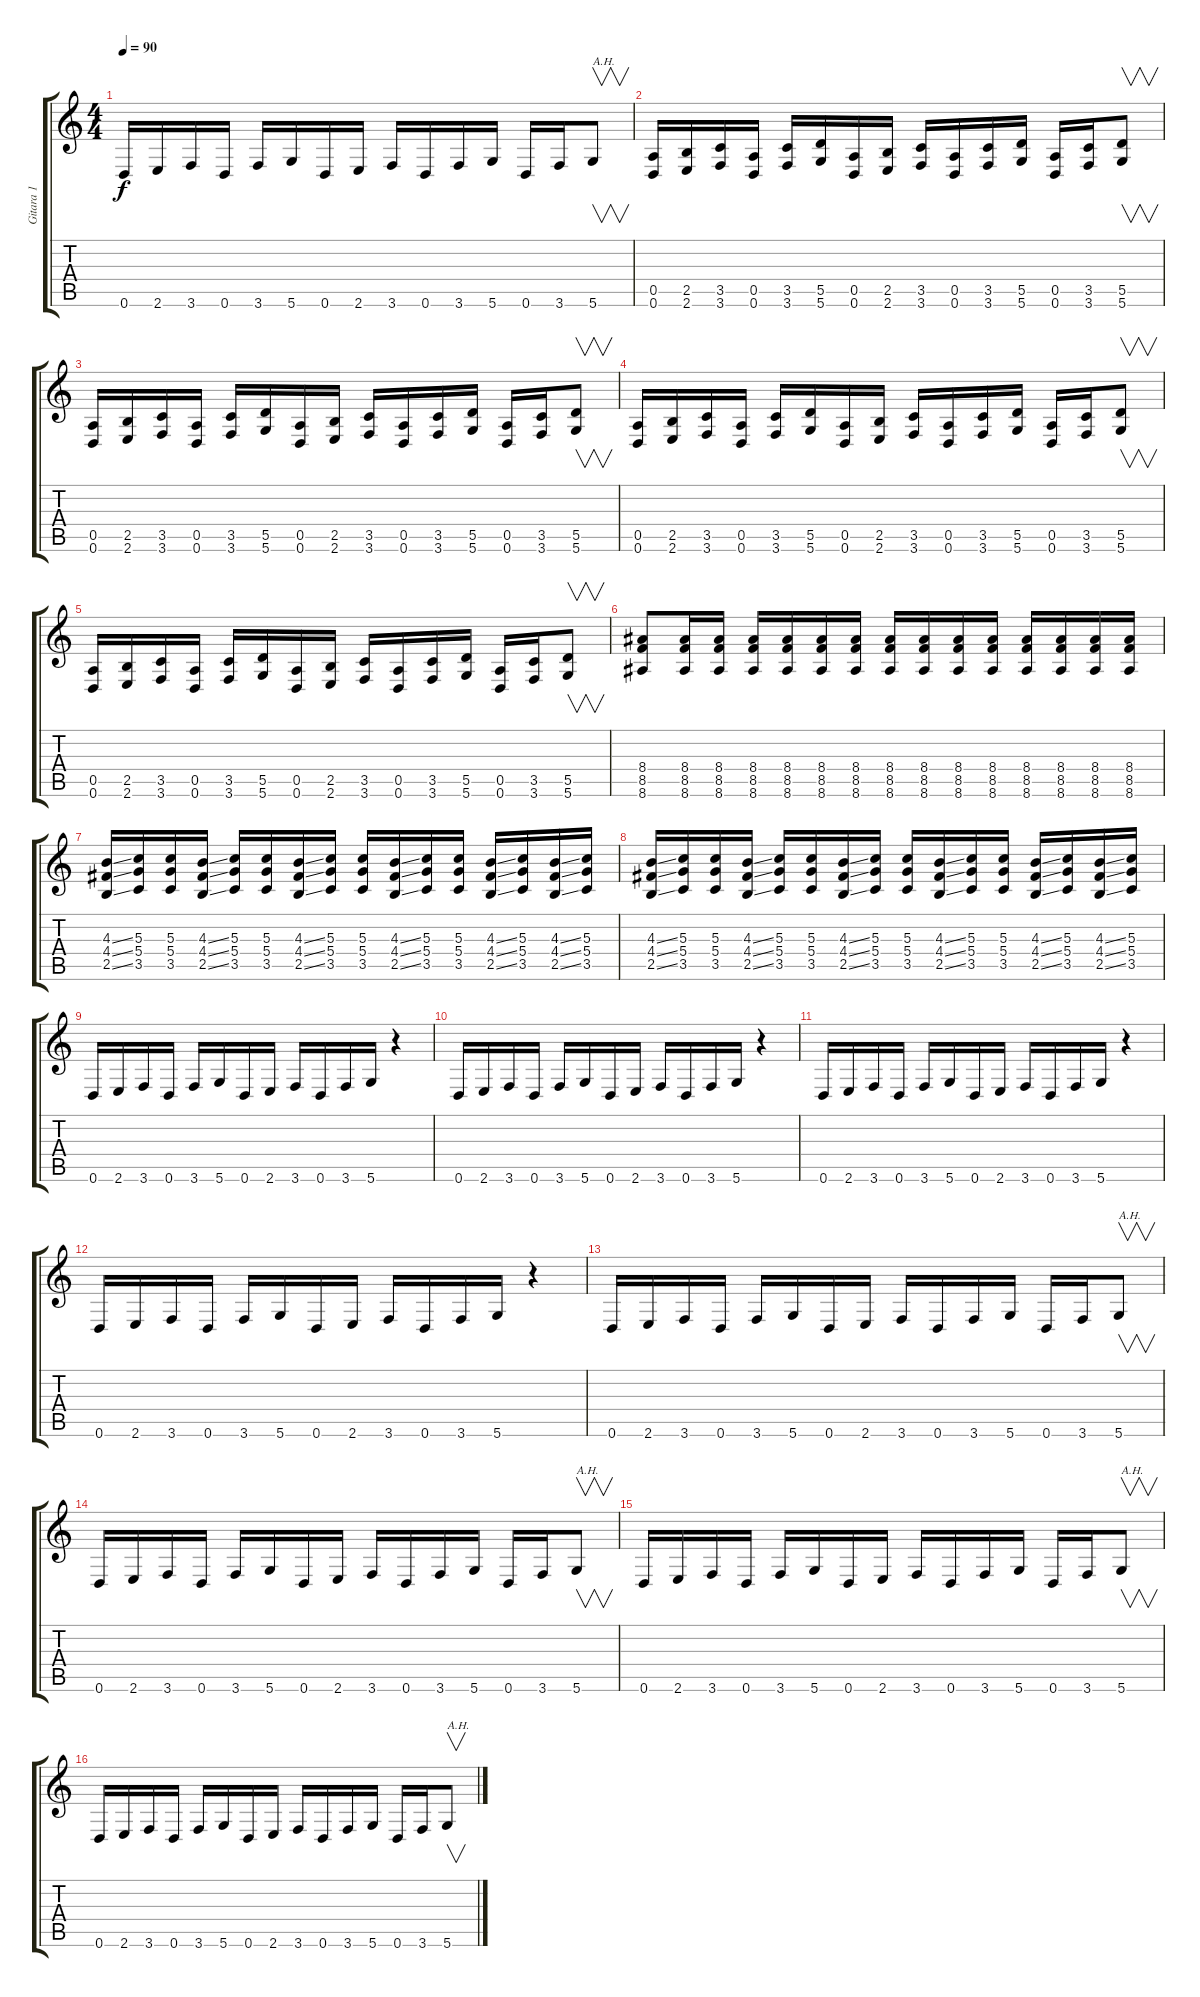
\track ("Gitara 1" "Gitara 1") {instrument distortionguitar}
\staff {score tabs}
\tuning (E4 B3 G3 D3 A2 D2) {hide}
\ts (4 4)
\tempo 90
\clef g2
\ks c
0.6.16{txt " " dy f} 2.6.16 3.6.16 0.6.16 3.6.16 5.6.16 0.6.16 2.6.16 3.6.16 0.6.16 3.6.16 5.6.16 0.6.16 3.6.16 5.6.8{v txt "A.H."} |
(0.5 0.6).16{txt " "} (2.5 2.6).16 (3.5 3.6).16 (0.5 0.6).16 (3.5 3.6).16 (5.5 5.6).16 (0.5 0.6).16 (2.5 2.6).16 (3.5 3.6).16 (0.5 0.6).16 (3.5 3.6).16 (5.5 5.6).16 (0.5 0.6).16 (3.5 3.6).16 (5.5 5.6).8{v} |
(0.5 0.6).16 (2.5 2.6).16 (3.5 3.6).16 (0.5 0.6).16 (3.5 3.6).16 (5.5 5.6).16 (0.5 0.6).16 (2.5 2.6).16 (3.5 3.6).16 (0.5 0.6).16 (3.5 3.6).16 (5.5 5.6).16 (0.5 0.6).16 (3.5 3.6).16 (5.5 5.6).8{v} |
(0.5 0.6).16 (2.5 2.6).16 (3.5 3.6).16 (0.5 0.6).16 (3.5 3.6).16 (5.5 5.6).16 (0.5 0.6).16 (2.5 2.6).16 (3.5 3.6).16 (0.5 0.6).16 (3.5 3.6).16 (5.5 5.6).16 (0.5 0.6).16 (3.5 3.6).16 (5.5 5.6).8{v} |
(0.5 0.6).16 (2.5 2.6).16 (3.5 3.6).16 (0.5 0.6).16 (3.5 3.6).16 (5.5 5.6).16 (0.5 0.6).16 (2.5 2.6).16 (3.5 3.6).16 (0.5 0.6).16 (3.5 3.6).16 (5.5 5.6).16 (0.5 0.6).16 (3.5 3.6).16 (5.5 5.6).8{v} |
(8.4 8.5 8.6).8 (8.4 8.5 8.6).16 (8.4 8.5 8.6).16 (8.4 8.5 8.6).16 (8.4 8.5 8.6).16 (8.4 8.5 8.6).16 (8.4 8.5 8.6).16 (8.4 8.5 8.6).16 (8.4 8.5 8.6).16 (8.4 8.5 8.6).16 (8.4 8.5 8.6).16 (8.4 8.5 8.6).16 (8.4 8.5 8.6).16 (8.4 8.5 8.6).16 (8.4 8.5 8.6).16 |
(4.3{ss} 4.4{ss} 2.5{ss}).16 (5.3 5.4 3.5).16 (5.3 5.4 3.5).16 (4.3{ss} 4.4{ss} 2.5{ss}).16 (5.3 5.4 3.5).16 (5.3 5.4 3.5).16 (4.3{ss} 4.4{ss} 2.5{ss}).16 (5.3 5.4 3.5).16 (5.3 5.4 3.5).16 (4.3{ss} 4.4{ss} 2.5{ss}).16 (5.3 5.4 3.5).16 (5.3 5.4 3.5).16 (4.3{ss} 4.4{ss} 2.5{ss}).16 (5.3 5.4 3.5).16 (4.3{ss} 4.4{ss} 2.5{ss}).16 (5.3 5.4 3.5).16 |
(4.3{ss} 4.4{ss} 2.5{ss}).16 (5.3 5.4 3.5).16 (5.3 5.4 3.5).16 (4.3{ss} 4.4{ss} 2.5{ss}).16 (5.3 5.4 3.5).16 (5.3 5.4 3.5).16 (4.3{ss} 4.4{ss} 2.5{ss}).16 (5.3 5.4 3.5).16 (5.3 5.4 3.5).16 (4.3{ss} 4.4{ss} 2.5{ss}).16 (5.3 5.4 3.5).16 (5.3 5.4 3.5).16 (4.3{ss} 4.4{ss} 2.5{ss}).16 (5.3 5.4 3.5).16 (4.3{ss} 4.4{ss} 2.5{ss}).16 (5.3 5.4 3.5).16 |
0.6.16 2.6.16 3.6.16 0.6.16 3.6.16 5.6.16 0.6.16 2.6.16 3.6.16 0.6.16 3.6.16 5.6.16 r.4 |
0.6.16 2.6.16 3.6.16 0.6.16 3.6.16 5.6.16 0.6.16 2.6.16 3.6.16 0.6.16 3.6.16 5.6.16 r.4 |
0.6.16 2.6.16 3.6.16 0.6.16 3.6.16 5.6.16 0.6.16 2.6.16 3.6.16 0.6.16 3.6.16 5.6.16 r.4 |
0.6.16 2.6.16 3.6.16 0.6.16 3.6.16 5.6.16 0.6.16 2.6.16 3.6.16 0.6.16 3.6.16 5.6.16 r.4 |
0.6.16{txt " "} 2.6.16 3.6.16 0.6.16 3.6.16 5.6.16 0.6.16 2.6.16 3.6.16 0.6.16 3.6.16 5.6.16 0.6.16 3.6.16 5.6.8{v txt "A.H."} |
0.6.16{txt " "} 2.6.16 3.6.16 0.6.16 3.6.16 5.6.16 0.6.16 2.6.16 3.6.16 0.6.16 3.6.16 5.6.16 0.6.16 3.6.16 5.6.8{v txt "A.H."} |
0.6.16{txt " "} 2.6.16 3.6.16 0.6.16 3.6.16 5.6.16 0.6.16 2.6.16 3.6.16 0.6.16 3.6.16 5.6.16 0.6.16 3.6.16 5.6.8{v txt "A.H."} |
0.6.16{txt " "} 2.6.16 3.6.16 0.6.16 3.6.16 5.6.16 0.6.16 2.6.16 3.6.16 0.6.16 3.6.16 5.6.16 0.6.16 3.6.16 5.6.8{v txt "A.H."}
